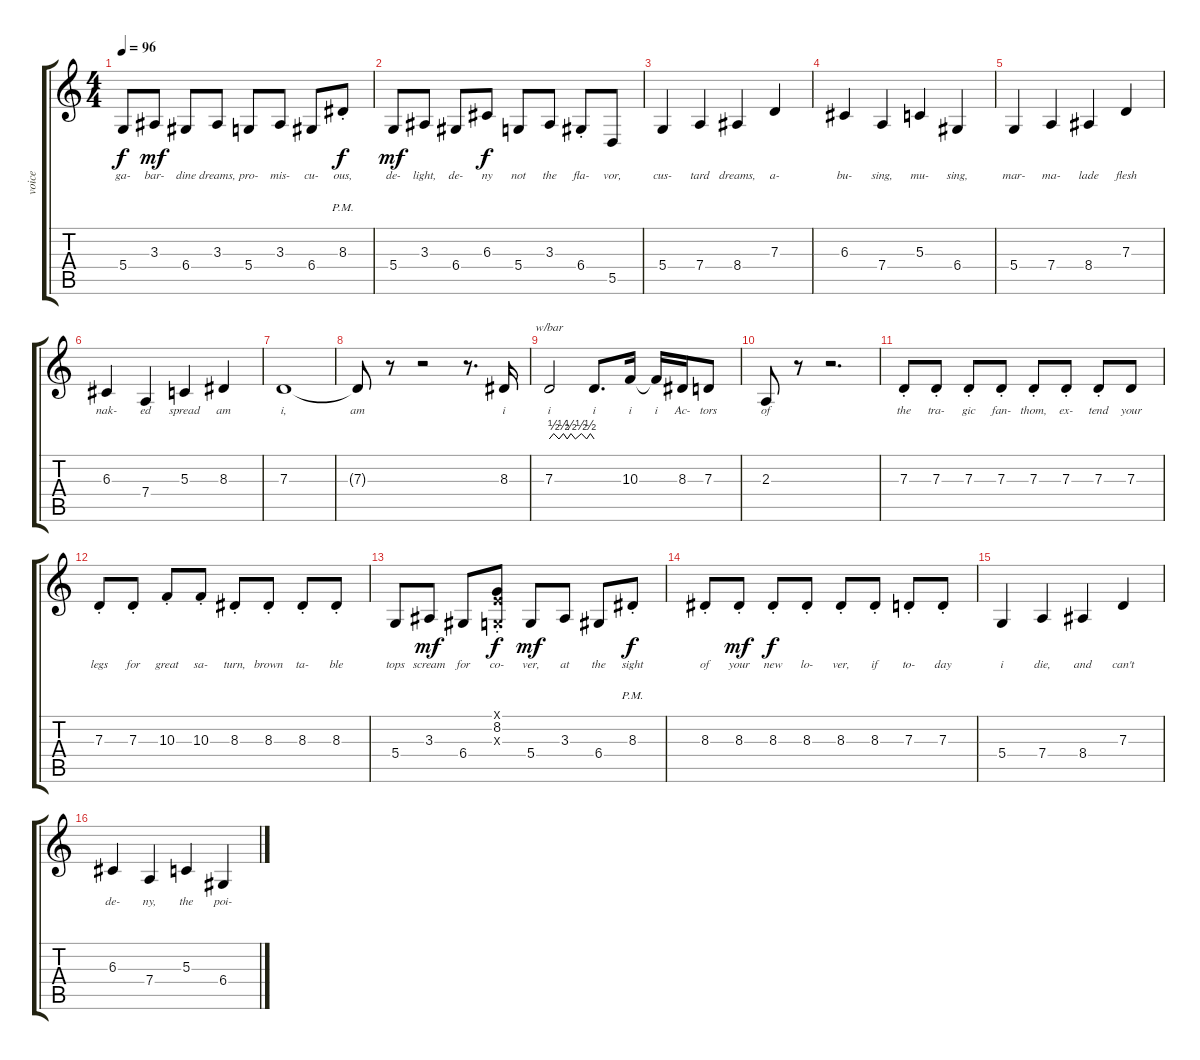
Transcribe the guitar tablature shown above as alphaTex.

\track ("voice" "voice") {instrument reedorgan}
\staff {score tabs}
\tuning (E4 B3 G3 D3 A2 E2) {hide}
\ts (4 4)
\tempo 96
\clef g2
\ks c
5.4.8{lyrics (0 "ga-") lyrics (1 "") lyrics (2 "") lyrics (3 "") lyrics (4 "") dy f} 3.3.8{lyrics (0 "bar-") lyrics (1 "") lyrics (2 "") lyrics (3 "") lyrics (4 "") dy mf} 6.4.8{lyrics (0 "dine") lyrics (1 "") lyrics (2 "") lyrics (3 "") lyrics (4 "")} 3.3.8{lyrics (0 "dreams,") lyrics (1 "") lyrics (2 "") lyrics (3 "") lyrics (4 "")} 5.4.8{lyrics (0 "pro-") lyrics (1 "") lyrics (2 "") lyrics (3 "") lyrics (4 "")} 3.3.8{lyrics (0 "mis-") lyrics (1 "") lyrics (2 "") lyrics (3 "") lyrics (4 "")} 6.4.8{lyrics (0 "cu-") lyrics (1 "") lyrics (2 "") lyrics (3 "") lyrics (4 "")} 8.3{pm st}.8{lyrics (0 "ous,") lyrics (1 "") lyrics (2 "") lyrics (3 "") lyrics (4 "") dy f} |
5.4.8{lyrics (0 "de-") lyrics (1 "") lyrics (2 "") lyrics (3 "") lyrics (4 "") dy mf} 3.3.8{lyrics (0 "light,") lyrics (1 "") lyrics (2 "") lyrics (3 "") lyrics (4 "")} 6.4.8{lyrics (0 "de-") lyrics (1 "") lyrics (2 "") lyrics (3 "") lyrics (4 "")} 6.3.8{lyrics (0 "ny") lyrics (1 "") lyrics (2 "") lyrics (3 "") lyrics (4 "") dy f} 5.4.8{lyrics (0 "not") lyrics (1 "") lyrics (2 "") lyrics (3 "") lyrics (4 "")} 3.3.8{lyrics (0 "the") lyrics (1 "") lyrics (2 "") lyrics (3 "") lyrics (4 "")} 6.4{st}.8{lyrics (0 "fla-") lyrics (1 "") lyrics (2 "") lyrics (3 "") lyrics (4 "")} 5.5.8{lyrics (0 "vor,") lyrics (1 "") lyrics (2 "") lyrics (3 "") lyrics (4 "")} |
5.4.4{lyrics (0 "cus-") lyrics (1 "") lyrics (2 "") lyrics (3 "") lyrics (4 "")} 7.4.4{lyrics (0 "tard") lyrics (1 "") lyrics (2 "") lyrics (3 "") lyrics (4 "")} 8.4.4{lyrics (0 "dreams,") lyrics (1 "") lyrics (2 "") lyrics (3 "") lyrics (4 "")} 7.3.4{lyrics (0 "a-") lyrics (1 "") lyrics (2 "") lyrics (3 "") lyrics (4 "")} |
6.3.4{lyrics (0 "bu-") lyrics (1 "") lyrics (2 "") lyrics (3 "") lyrics (4 "")} 7.4.4{lyrics (0 "sing,") lyrics (1 "") lyrics (2 "") lyrics (3 "") lyrics (4 "")} 5.3.4{lyrics (0 "mu-") lyrics (1 "") lyrics (2 "") lyrics (3 "") lyrics (4 "")} 6.4.4{lyrics (0 "sing,") lyrics (1 "") lyrics (2 "") lyrics (3 "") lyrics (4 "")} |
5.4.4{lyrics (0 "mar-") lyrics (1 "") lyrics (2 "") lyrics (3 "") lyrics (4 "")} 7.4.4{lyrics (0 "ma-") lyrics (1 "") lyrics (2 "") lyrics (3 "") lyrics (4 "")} 8.4.4{lyrics (0 "lade") lyrics (1 "") lyrics (2 "") lyrics (3 "") lyrics (4 "")} 7.3.4{lyrics (0 "flesh") lyrics (1 "") lyrics (2 "") lyrics (3 "") lyrics (4 "")} |
6.3.4{lyrics (0 "nak-") lyrics (1 "") lyrics (2 "") lyrics (3 "") lyrics (4 "")} 7.4.4{lyrics (0 "ed") lyrics (1 "") lyrics (2 "") lyrics (3 "") lyrics (4 "")} 5.3.4{lyrics (0 "spread") lyrics (1 "") lyrics (2 "") lyrics (3 "") lyrics (4 "")} 8.3.4{lyrics (0 "am") lyrics (1 "") lyrics (2 "") lyrics (3 "") lyrics (4 "")} |
7.3.1{lyrics (0 "i,") lyrics (1 "") lyrics (2 "") lyrics (3 "") lyrics (4 "")} |
7.3{t}.8{lyrics (0 "am") lyrics (1 "") lyrics (2 "") lyrics (3 "") lyrics (4 "")} r.8 r.2 r.8{d} 8.3.16{lyrics (0 "i") lyrics (1 "") lyrics (2 "") lyrics (3 "") lyrics (4 "")} |
7.3.2{tbe (custom default 0 0 6 2 13 0 19 2 24 0 29 2 35 0 43 2 50 0 55 2 60 0) lyrics (0 "i") lyrics (1 "") lyrics (2 "") lyrics (3 "") lyrics (4 "")} 7.3{t}.8{d lyrics (0 "i") lyrics (1 "") lyrics (2 "") lyrics (3 "") lyrics (4 "")} 10.3.16{lyrics (0 "i") lyrics (1 "") lyrics (2 "") lyrics (3 "") lyrics (4 "")} 10.3{t}.16{lyrics (0 "i") lyrics (1 "") lyrics (2 "") lyrics (3 "") lyrics (4 "")} 8.3.16{lyrics (0 "Ac-") lyrics (1 "") lyrics (2 "") lyrics (3 "") lyrics (4 "")} 7.3.8{lyrics (0 "tors") lyrics (1 "") lyrics (2 "") lyrics (3 "") lyrics (4 "")} |
2.3.8{lyrics (0 "of") lyrics (1 "") lyrics (2 "") lyrics (3 "") lyrics (4 "")} r.8 r.2{d} |
7.3{st}.8{lyrics (0 "the") lyrics (1 "") lyrics (2 "") lyrics (3 "") lyrics (4 "")} 7.3{st}.8{lyrics (0 "tra-") lyrics (1 "") lyrics (2 "") lyrics (3 "") lyrics (4 "")} 7.3{st}.8{lyrics (0 "gic") lyrics (1 "") lyrics (2 "") lyrics (3 "") lyrics (4 "")} 7.3{st}.8{lyrics (0 "fan-") lyrics (1 "") lyrics (2 "") lyrics (3 "") lyrics (4 "")} 7.3{st}.8{lyrics (0 "thom,") lyrics (1 "") lyrics (2 "") lyrics (3 "") lyrics (4 "")} 7.3{st}.8{lyrics (0 "ex-") lyrics (1 "") lyrics (2 "") lyrics (3 "") lyrics (4 "")} 7.3{st}.8{lyrics (0 "tend") lyrics (1 "") lyrics (2 "") lyrics (3 "") lyrics (4 "")} 7.3.8{lyrics (0 "your") lyrics (1 "") lyrics (2 "") lyrics (3 "") lyrics (4 "")} |
7.3{st}.8{lyrics (0 "legs") lyrics (1 "") lyrics (2 "") lyrics (3 "") lyrics (4 "")} 7.3{st}.8{lyrics (0 "for") lyrics (1 "") lyrics (2 "") lyrics (3 "") lyrics (4 "")} 10.3{st}.8{lyrics (0 "great") lyrics (1 "") lyrics (2 "") lyrics (3 "") lyrics (4 "")} 10.3{st}.8{lyrics (0 "sa-") lyrics (1 "") lyrics (2 "") lyrics (3 "") lyrics (4 "")} 8.3{st}.8{lyrics (0 "turn,") lyrics (1 "") lyrics (2 "") lyrics (3 "") lyrics (4 "")} 8.3{st}.8{lyrics (0 "brown") lyrics (1 "") lyrics (2 "") lyrics (3 "") lyrics (4 "")} 8.3{st}.8{lyrics (0 "ta-") lyrics (1 "") lyrics (2 "") lyrics (3 "") lyrics (4 "")} 8.3{st}.8{lyrics (0 "ble") lyrics (1 "") lyrics (2 "") lyrics (3 "") lyrics (4 "")} |
5.4.8{lyrics (0 "tops") lyrics (1 "") lyrics (2 "") lyrics (3 "") lyrics (4 "")} 3.3.8{lyrics (0 "scream") lyrics (1 "") lyrics (2 "") lyrics (3 "") lyrics (4 "") dy mf} 6.4.8{lyrics (0 "for") lyrics (1 "") lyrics (2 "") lyrics (3 "") lyrics (4 "")} (0.1{x} 8.2{st} 0.3{x}).8{lyrics (0 "co-") lyrics (1 "") lyrics (2 "") lyrics (3 "") lyrics (4 "") dy f} 5.4.8{lyrics (0 "ver,") lyrics (1 "") lyrics (2 "") lyrics (3 "") lyrics (4 "") dy mf} 3.3.8{lyrics (0 "at") lyrics (1 "") lyrics (2 "") lyrics (3 "") lyrics (4 "")} 6.4.8{lyrics (0 "the") lyrics (1 "") lyrics (2 "") lyrics (3 "") lyrics (4 "")} 8.3{pm st}.8{lyrics (0 "sight") lyrics (1 "") lyrics (2 "") lyrics (3 "") lyrics (4 "") dy f} |
8.3{st}.8{lyrics (0 "of") lyrics (1 "") lyrics (2 "") lyrics (3 "") lyrics (4 "")} 8.3{st}.8{lyrics (0 "your") lyrics (1 "") lyrics (2 "") lyrics (3 "") lyrics (4 "") dy mf} 8.3{st}.8{lyrics (0 "new") lyrics (1 "") lyrics (2 "") lyrics (3 "") lyrics (4 "") dy f} 8.3{st}.8{lyrics (0 "lo-") lyrics (1 "") lyrics (2 "") lyrics (3 "") lyrics (4 "")} 8.3{st}.8{lyrics (0 "ver,") lyrics (1 "") lyrics (2 "") lyrics (3 "") lyrics (4 "")} 8.3{st}.8{lyrics (0 "if") lyrics (1 "") lyrics (2 "") lyrics (3 "") lyrics (4 "")} 7.3{st}.8{lyrics (0 "to-") lyrics (1 "") lyrics (2 "") lyrics (3 "") lyrics (4 "")} 7.3{st}.8{lyrics (0 "day") lyrics (1 "") lyrics (2 "") lyrics (3 "") lyrics (4 "")} |
5.4.4{lyrics (0 "i") lyrics (1 "") lyrics (2 "") lyrics (3 "") lyrics (4 "")} 7.4.4{lyrics (0 "die,") lyrics (1 "") lyrics (2 "") lyrics (3 "") lyrics (4 "")} 8.4.4{lyrics (0 "and") lyrics (1 "") lyrics (2 "") lyrics (3 "") lyrics (4 "")} 7.3.4{lyrics (0 "can't") lyrics (1 "") lyrics (2 "") lyrics (3 "") lyrics (4 "")} |
6.3.4{lyrics (0 "de-") lyrics (1 "") lyrics (2 "") lyrics (3 "") lyrics (4 "")} 7.4.4{lyrics (0 "ny,") lyrics (1 "") lyrics (2 "") lyrics (3 "") lyrics (4 "")} 5.3.4{lyrics (0 "the") lyrics (1 "") lyrics (2 "") lyrics (3 "") lyrics (4 "")} 6.4.4{lyrics (0 "poi-") lyrics (1 "") lyrics (2 "") lyrics (3 "") lyrics (4 "")}
